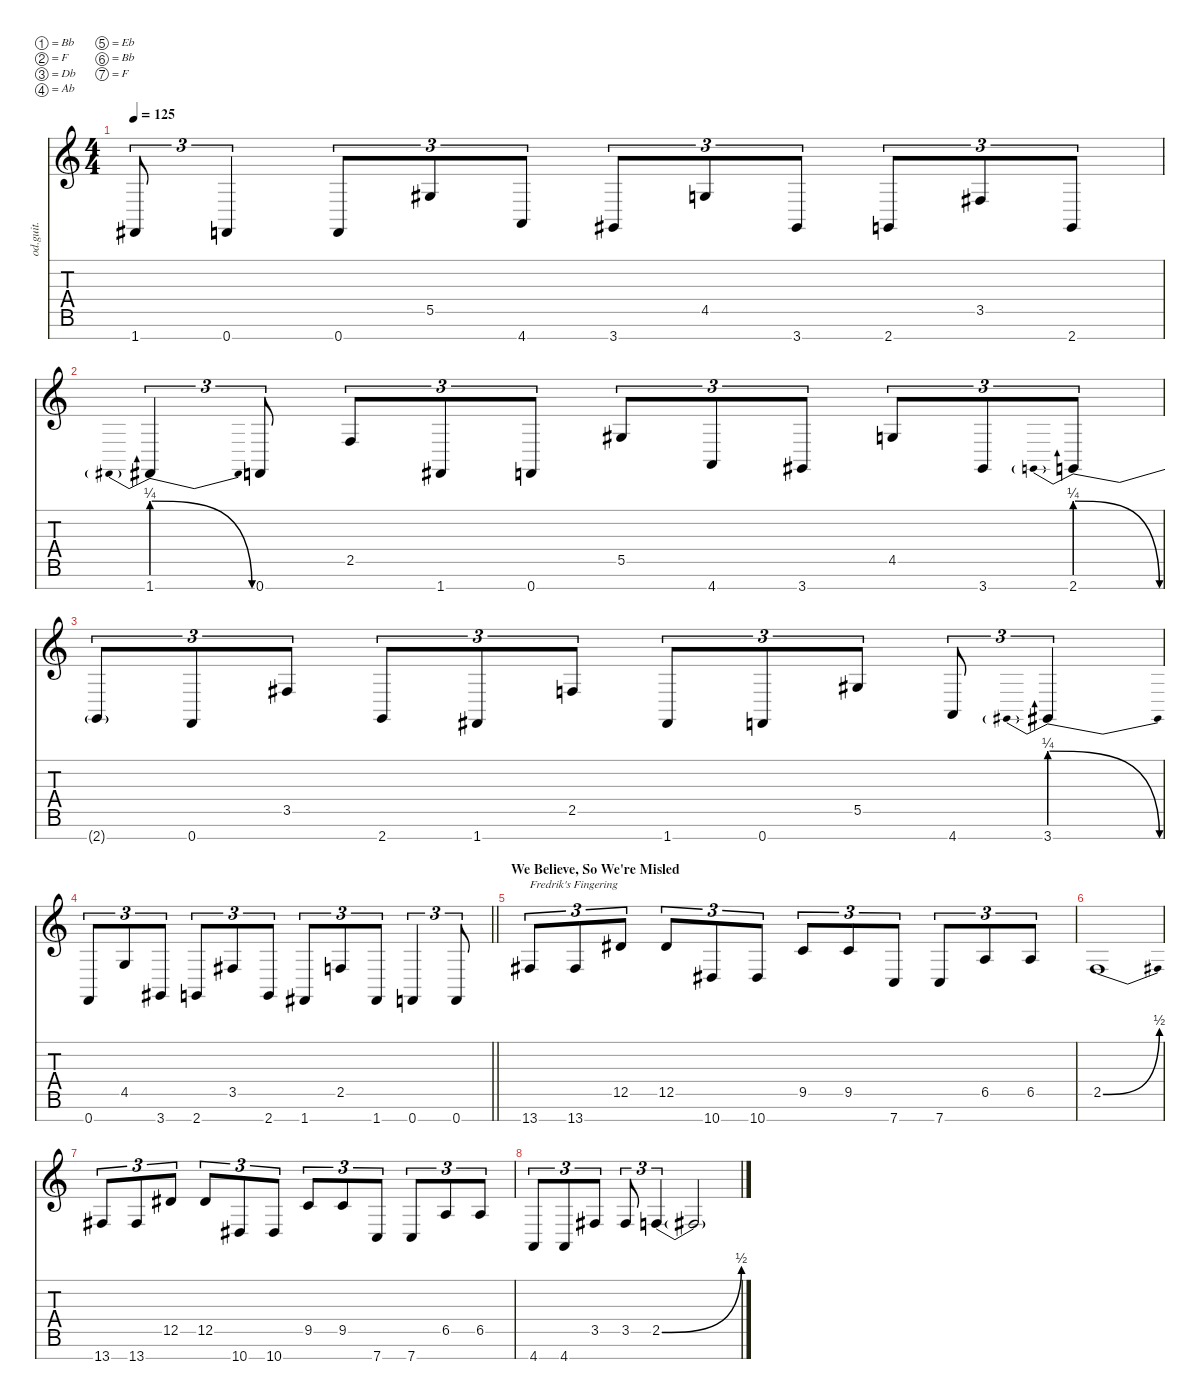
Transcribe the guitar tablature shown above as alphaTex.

\defaultSystemsLayout 4
\hideDynamics
\bracketExtendMode nobrackets
\track ("8 string guitar 1 (Fredrik Thordendal)" "od.guit.") {instrument overdrivenguitar}
\staff {score tabs}
\tuning (Bb3 F3 Db3 Ab2 Eb2 Bb1 F1)
\ts (4 4)
\tempo 125
\clef g2
\ks c
1.7{acc #}.8{tu (3 2) dy f beam Up} 0.7.4{tu (3 2) beam Up} 0.7.8{tu (3 2) beam Up} 5.5{acc #}.8{tu (3 2) beam Up} 4.7.8{tu (3 2) beam Up} 3.7{acc #}.8{tu (3 2) beam Up} 4.5.8{tu (3 2) beam Up} 3.7{acc #}.8{tu (3 2) beam Up} 2.7.8{tu (3 2) beam Up} 3.5{acc #}.8{tu (3 2) beam Up} 2.7.8{tu (3 2) beam Up} |
1.7{be (prebendrelease 0 1 30 0) acc #}.4{tu (3 2) beam Up} 0.7.8{tu (3 2) beam Up} 2.5.8{tu (3 2) beam Up} 1.7{acc #}.8{tu (3 2) beam Up} 0.7.8{tu (3 2) beam Up} 5.5{acc #}.8{tu (3 2) beam Up} 4.7.8{tu (3 2) beam Up} 3.7{acc #}.8{tu (3 2) beam Up} 4.5.8{tu (3 2) beam Up} 3.7{acc #}.8{tu (3 2) beam Up} 2.7{be (prebendrelease 0 1 60 0)}.8{tu (3 2) beam Up} |
2.7{be (hold 0 0 60 0) t}.8{tu (3 2) beam Up} 0.7.8{tu (3 2) beam Up} 3.5{acc #}.8{tu (3 2) beam Up} 2.7.8{tu (3 2) beam Up} 1.7{acc #}.8{tu (3 2) beam Up} 2.5.8{tu (3 2) beam Up} 1.7{acc #}.8{tu (3 2) beam Up} 0.7.8{tu (3 2) beam Up} 5.5{acc #}.8{tu (3 2) beam Up} 4.7.8{tu (3 2) beam Up} 3.7{be (prebendrelease 0 1 30 0) acc #}.4{tu (3 2) beam Up} |
\barLineRight lightlight
0.7.8{tu (3 2) beam Up} 4.5.8{tu (3 2) beam Up} 3.7{acc #}.8{tu (3 2) beam Up} 2.7.8{tu (3 2) beam Up} 3.5{acc #}.8{tu (3 2) beam Up} 2.7.8{tu (3 2) beam Up} 1.7{acc #}.8{tu (3 2) beam Up} 2.5.8{tu (3 2) beam Up} 1.7{acc #}.8{tu (3 2) beam Up} 0.7.4{tu (3 2) beam Up} 0.7.8{tu (3 2) beam Up} |
\section ("" "We Believe, So We're Misled")
13.7{acc #}.8{tu (3 2) txt "Fredrik's Fingering" beam Up} 13.7{acc #}.8{tu (3 2) beam Up} 12.5{acc #}.8{tu (3 2) beam Up} 12.5{acc #}.8{tu (3 2) beam Up} 10.7{acc #}.8{tu (3 2) dy mf beam Up} 10.7{acc #}.8{tu (3 2) dy f beam Up} 9.5.8{tu (3 2) beam Up} 9.5.8{tu (3 2) beam Up} 7.7.8{tu (3 2) beam Up} 7.7.8{tu (3 2) beam Up} 6.5.8{tu (3 2) beam Up} 6.5.8{tu (3 2) beam Up} |
2.5{be (bend 0 0 60 2)}.1{beam Up} |
13.7{acc #}.8{tu (3 2) beam Up} 13.7{acc #}.8{tu (3 2) beam Up} 12.5{acc #}.8{tu (3 2) beam Up} 12.5{acc #}.8{tu (3 2) beam Up} 10.7{acc #}.8{tu (3 2) beam Up} 10.7{acc #}.8{tu (3 2) beam Up} 9.5.8{tu (3 2) beam Up} 9.5.8{tu (3 2) beam Up} 7.7.8{tu (3 2) beam Up} 7.7.8{tu (3 2) beam Up} 6.5.8{tu (3 2) beam Up} 6.5.8{tu (3 2) beam Up} |
4.7.8{tu (3 2) beam Up} 4.7.8{tu (3 2) beam Up} 3.5{acc #}.8{tu (3 2) beam Up} 3.5{acc #}.8{tu (3 2) beam Up} 2.5{be (bend 0 0 60 2)}.4{tu (3 2) beam Up} 2.5{t}.2{beam Up}
